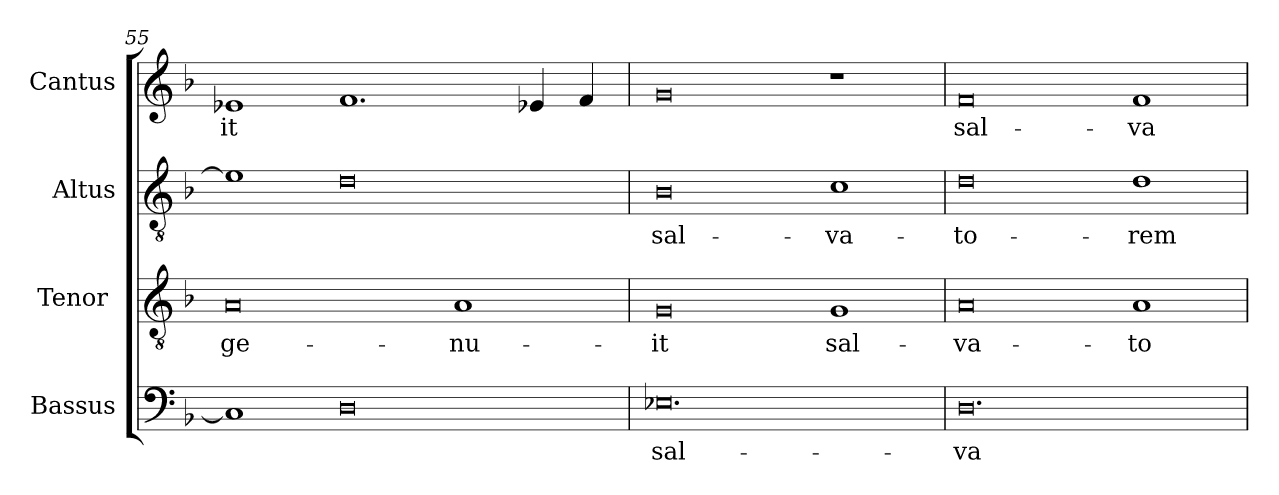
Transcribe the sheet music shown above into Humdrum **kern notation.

**kern	**text	**kern	**text	**kern	**text	**kern	**text
*part4	*part4	*part3	*part3	*part2	*part2	*part1	*part1
*staff4	*staff4	*staff3	*staff3	*staff2	*staff2	*staff1	*staff1
*I"Bassus	*	*I"Tenor 	*	*I"Altus	*	*I"Cantus	*
*clefF4	*	*clefGv2	*	*clefGv2	*	*clefG2	*
*k[b-]	*	*k[b-]	*	*k[b-]	*	*k[b-]	*
*F:	*	*F:	*	*F:	*	*F:	*
=55	=55	=55	=55	=55	=55	=55	=55
1C/]	.	0A/	ge-	1e-\]	.	1e-X/	-it
0D\	.	.	.	0d\	.	1.f/	.
.	.	1A/	-nu-	.	.	.	.
.	.	.	.	.	.	4e-X/	.
.	.	.	.	.	.	4f/	.
=56	=56	=56	=56	=56	=56	=56	=56
!	!LO:LY:i	!	!	!	!LO:LY:i	!	!
0.E-X\	sal-	0G/	-it	0B-\	sal-	0g/	.
!	!	!	!	!	!LO:LY:i	!	!
.	.	1G/	sal-	1c\	-va-	1r	.
=57	=57	=57	=57	=57	=57	=57	=57
!	!LO:LY:i	!	!	!	!LO:LY:i	!	!
0.D\	-va-	0A/	-va-	0d\	-to-	0f/	sal-
!	!	!	!	!	!LO:LY:i	!	!
.	.	1A/	-to-	1d\	-rem	1f/	-va-
=	=	=	=	=	=	=	=
*-	*-	*-	*-	*-	*-	*-	*-
